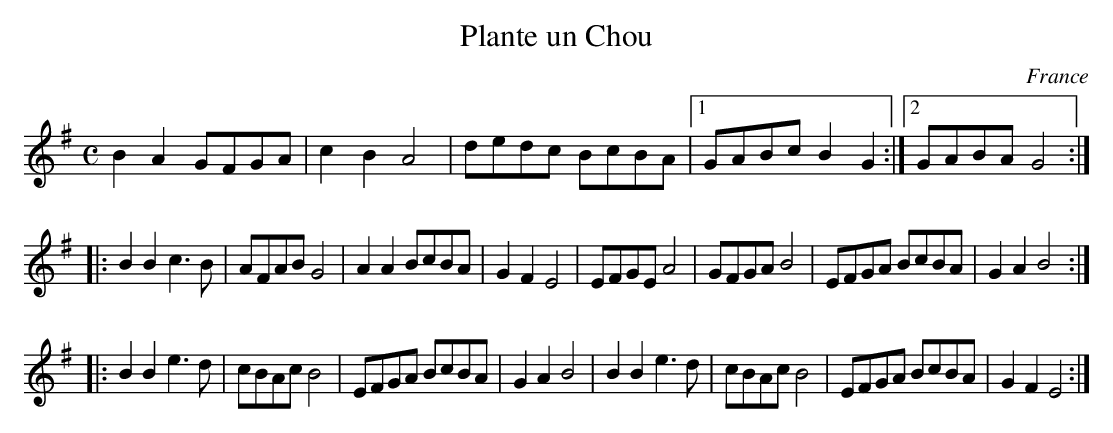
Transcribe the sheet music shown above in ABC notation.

X:1
T:Plante un Chou
M:C
O:France
K:G
B2A2 GFGA | c2B2 A4 | dedc BcBA |1  GABc B2G2 :|2 GABA G4 ::
B2B2 c3B | AFAB G4 | A2A2 BcBA |  G2F2 E4 |\
EFGE A4  | GFGA B4 | EFGA BcBA | G2A2 B4 ::
B2B2 e3d | cBAc B4 | EFGA BcBA | G2A2 B4 |\
B2B2 e3d | cBAc B4 | EFGA BcBA | G2F2 E4:|
